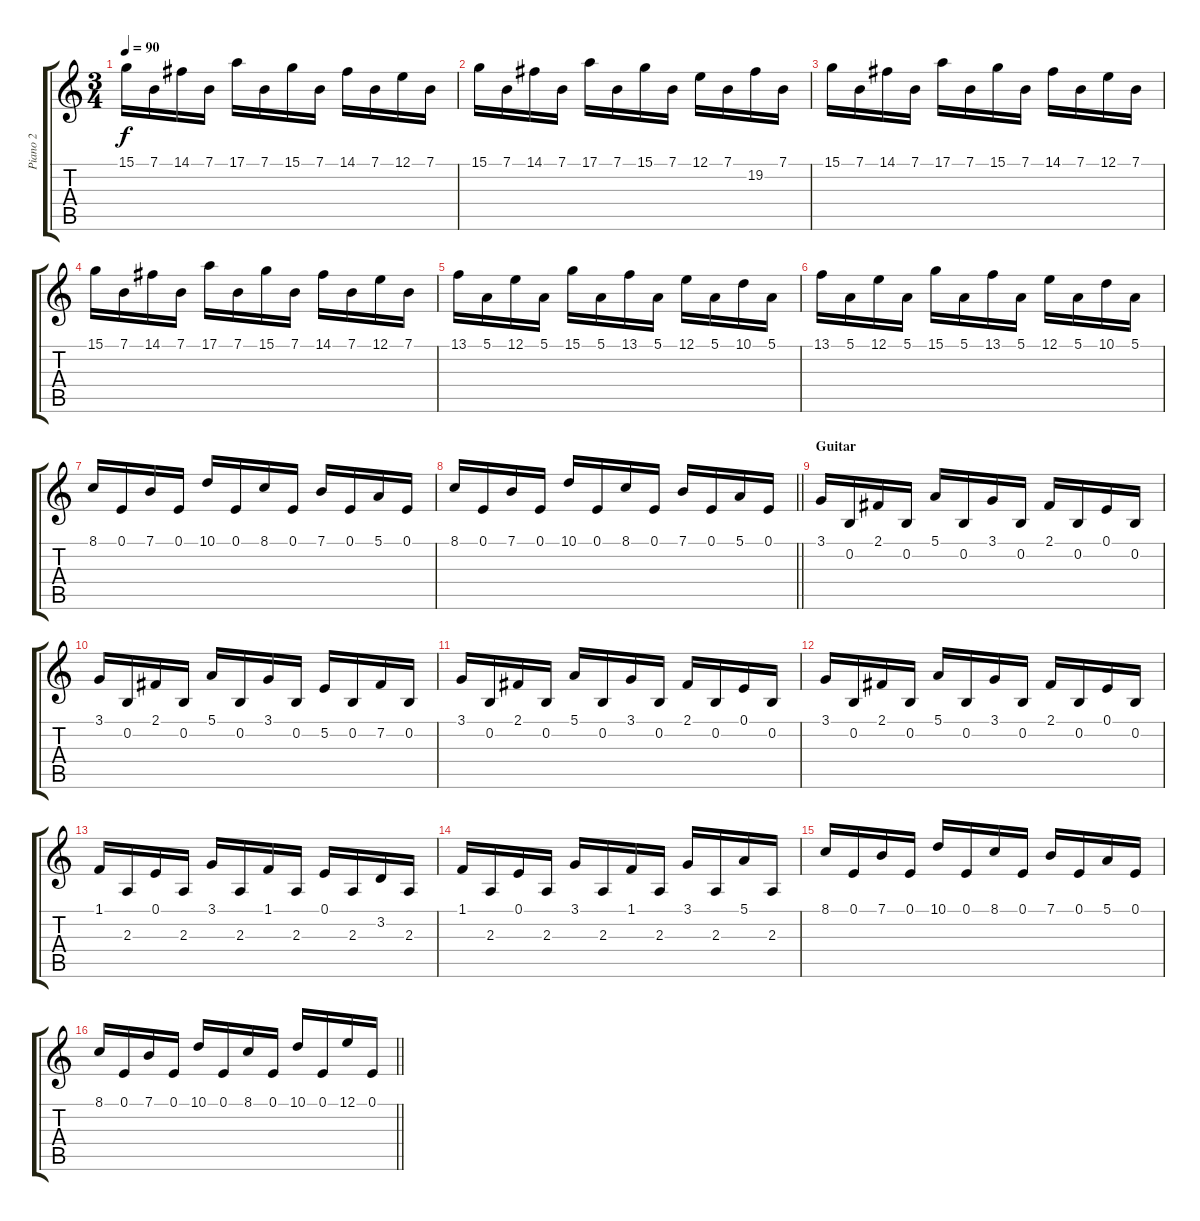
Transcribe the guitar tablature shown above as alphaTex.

\track ("Piano 2" "Piano 2") {instrument acousticgrandpiano}
\staff {score tabs}
\tuning (E4 B3 G3 D3 A2 E2) {hide}
\ts (3 4)
\tempo 90
\clef g2
\ks c
15.1.16{dy f} 7.1.16 14.1.16 7.1.16 17.1.16 7.1.16 15.1.16 7.1.16 14.1.16 7.1.16 12.1.16 7.1.16 |
15.1.16 7.1.16 14.1.16 7.1.16 17.1.16 7.1.16 15.1.16 7.1.16 12.1.16 7.1.16 19.2.16 7.1.16 |
15.1.16 7.1.16 14.1.16 7.1.16 17.1.16 7.1.16 15.1.16 7.1.16 14.1.16 7.1.16 12.1.16 7.1.16 |
15.1.16 7.1.16 14.1.16 7.1.16 17.1.16 7.1.16 15.1.16 7.1.16 14.1.16 7.1.16 12.1.16 7.1.16 |
13.1.16 5.1.16 12.1.16 5.1.16 15.1.16 5.1.16 13.1.16 5.1.16 12.1.16 5.1.16 10.1.16 5.1.16 |
13.1.16 5.1.16 12.1.16 5.1.16 15.1.16 5.1.16 13.1.16 5.1.16 12.1.16 5.1.16 10.1.16 5.1.16 |
8.1.16 0.1.16 7.1.16 0.1.16 10.1.16 0.1.16 8.1.16 0.1.16 7.1.16 0.1.16 5.1.16 0.1.16 |
\barLineRight lightlight
8.1.16 0.1.16 7.1.16 0.1.16 10.1.16 0.1.16 8.1.16 0.1.16 7.1.16 0.1.16 5.1.16 0.1.16 |
\section ("" "Guitar")
3.1.16{volume 13} 0.2.16 2.1.16 0.2.16 5.1.16 0.2.16 3.1.16 0.2.16 2.1.16 0.2.16 0.1.16 0.2.16 |
3.1.16 0.2.16 2.1.16 0.2.16 5.1.16 0.2.16 3.1.16 0.2.16 5.2.16 0.2.16 7.2.16 0.2.16 |
3.1.16 0.2.16 2.1.16 0.2.16 5.1.16 0.2.16 3.1.16 0.2.16 2.1.16 0.2.16 0.1.16 0.2.16 |
3.1.16 0.2.16 2.1.16 0.2.16 5.1.16 0.2.16 3.1.16 0.2.16 2.1.16 0.2.16 0.1.16 0.2.16 |
1.1.16 2.3.16 0.1.16 2.3.16 3.1.16 2.3.16 1.1.16 2.3.16 0.1.16 2.3.16 3.2.16 2.3.16 |
1.1.16 2.3.16 0.1.16 2.3.16 3.1.16 2.3.16 1.1.16 2.3.16 3.1.16 2.3.16 5.1.16 2.3.16 |
8.1.16 0.1.16 7.1.16 0.1.16 10.1.16 0.1.16 8.1.16 0.1.16 7.1.16 0.1.16 5.1.16 0.1.16 |
\barLineRight lightlight
8.1.16 0.1.16 7.1.16 0.1.16 10.1.16 0.1.16 8.1.16 0.1.16 10.1.16 0.1.16 12.1.16 0.1.16
